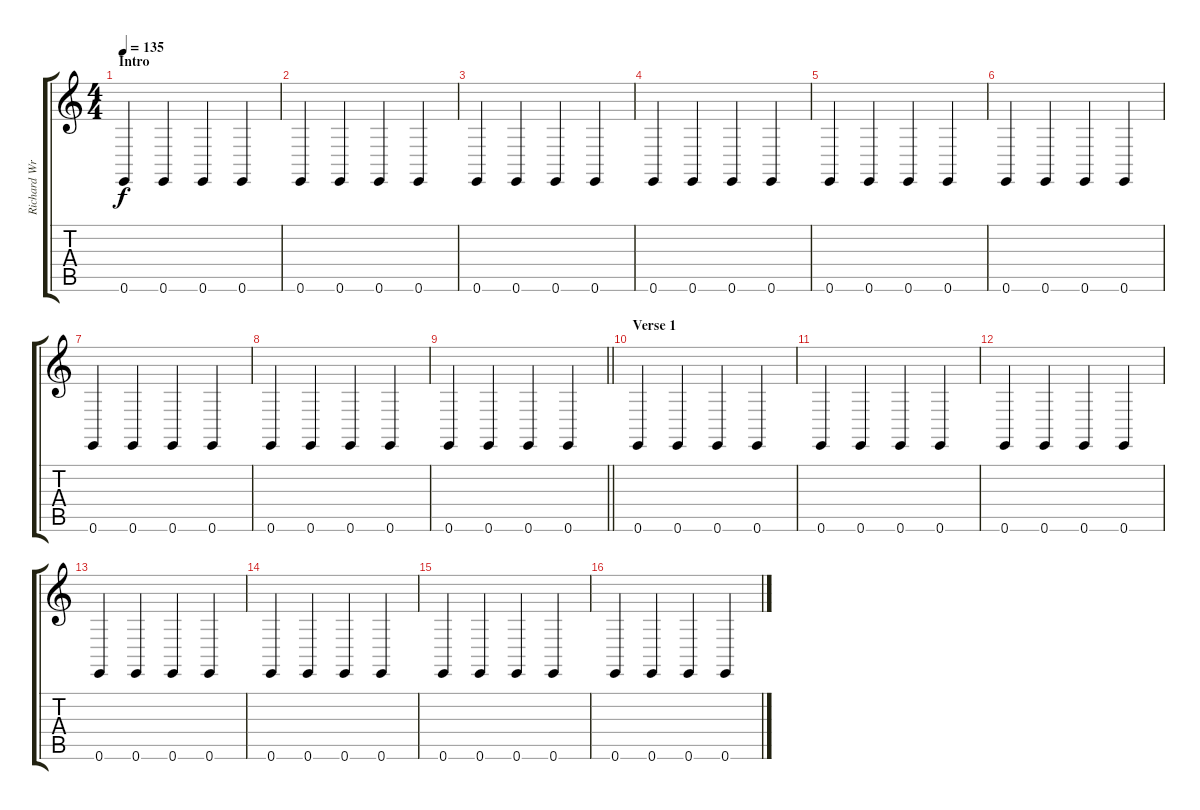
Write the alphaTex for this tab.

\track ("Richard Wright / Synths (effects)" "Richard Wr") {instrument shakuhachi}
\staff {score tabs}
\tuning (E4 B3 G3 D3 A2 E2) {hide}
\ts (4 4)
\section ("" "Intro")
\tempo 135
\clef g2
\ks c
0.6.4{dy f instrument shakuhachi} 0.6.4 0.6.4 0.6.4 |
0.6.4 0.6.4 0.6.4 0.6.4 |
0.6.4 0.6.4 0.6.4 0.6.4 |
0.6.4 0.6.4 0.6.4 0.6.4 |
0.6.4 0.6.4 0.6.4 0.6.4 |
0.6.4 0.6.4 0.6.4 0.6.4 |
0.6.4 0.6.4 0.6.4 0.6.4 |
0.6.4 0.6.4 0.6.4 0.6.4 |
\barLineRight lightlight
0.6.4 0.6.4 0.6.4 0.6.4 |
\section ("" "Verse 1")
0.6.4 0.6.4 0.6.4 0.6.4 |
0.6.4 0.6.4 0.6.4 0.6.4 |
0.6.4 0.6.4 0.6.4 0.6.4 |
0.6.4 0.6.4 0.6.4 0.6.4 |
0.6.4 0.6.4 0.6.4 0.6.4 |
0.6.4 0.6.4 0.6.4 0.6.4 |
0.6.4 0.6.4 0.6.4 0.6.4
